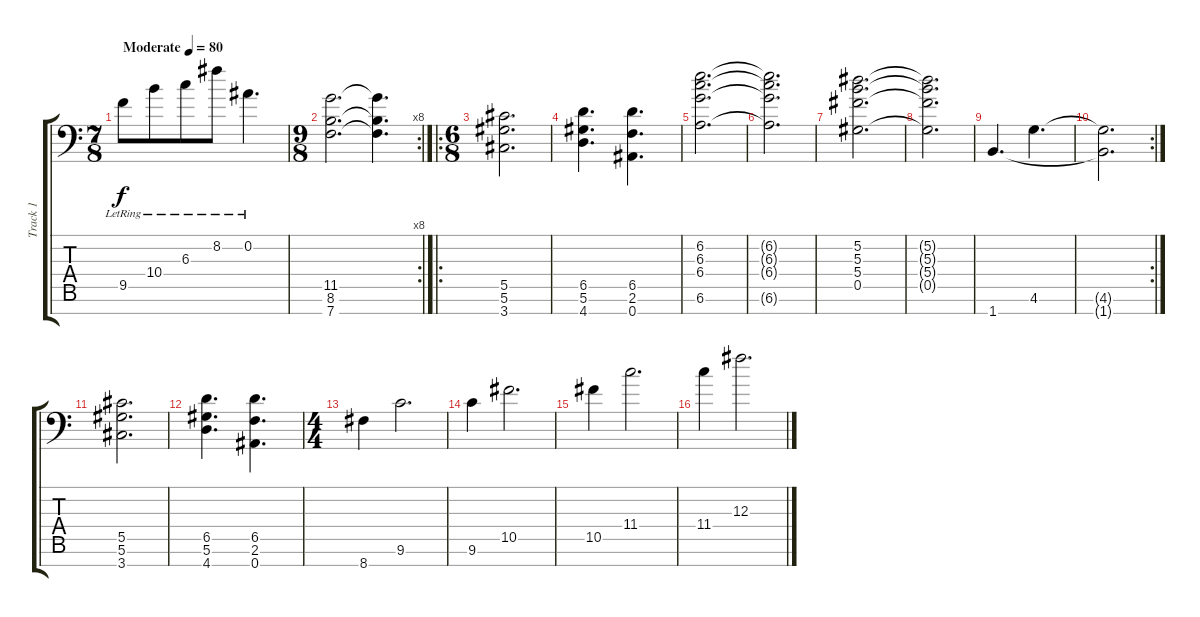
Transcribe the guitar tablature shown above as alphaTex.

\track ("Track 1" "Track 1") {instrument distortionguitar}
\staff {score tabs}
\tuning (Eb4 Bb3 Gb3 Db3 Ab2 Eb2 Bb1) {hide}
\ts (7 8)
\tempo (80 "Moderate")
\clef f4
\ks c
9.5{lr}.8{dy f instrument distortionguitar} 10.4{lr}.8 6.3{lr}.8 8.2{lr}.8 0.2{lr}.4{d} |
\rc 8
\ts (9 8)
(11.5 8.6 7.7).2{d} (11.5{t} 8.6{t} 7.7{t}).4{d} |
\ro
\ts (6 8)
(5.5 5.6 3.7).2{d} |
(6.5 5.6 4.7).4{d} (6.5 2.6 0.7).4{d} |
(6.2 6.3 6.4 6.6).2{d} |
(6.2{t} 6.3{t} 6.4{t} 6.6{t}).2{d} |
(5.2 5.3 5.4 0.5).2{d} |
(5.2{t} 5.3{t} 5.4{t} 0.5{t}).2{d} |
1.7.4{d} 4.6.4{d} |
\rc 2
(4.6{t} 1.7{t}).2{d} |
(5.5 5.6 3.7).2{d} |
(6.5 5.6 4.7).4{d} (6.5 2.6 0.7).4{d} |
\ts (4 4)
8.7.4 9.6.2{d} |
9.6.4 10.5.2{d} |
10.5.4 11.4.2{d} |
11.4.4 12.3.2{d}
